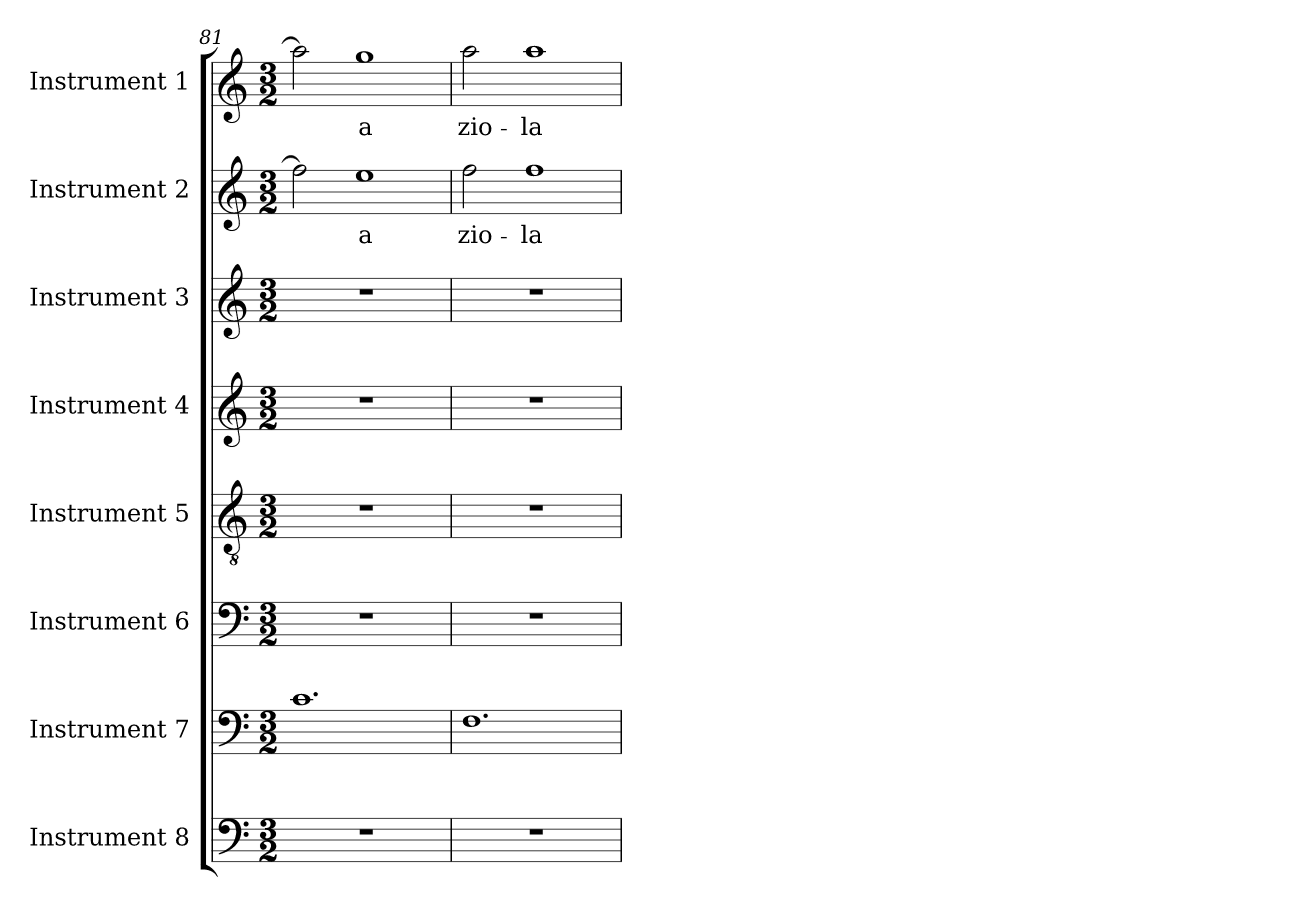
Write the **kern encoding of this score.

**kern	**kern	**kern	**kern	**kern	**kern	**kern	**text	**kern	**text
*part8	*part7	*part6	*part5	*part4	*part3	*part2	*part2	*part1	*part1
*staff8	*staff7	*staff6	*staff5	*staff4	*staff3	*staff2	*staff2	*staff1	*staff1
*I"Instrument 8	*I"Instrument 7	*I"Instrument 6	*I"Instrument 5	*I"Instrument 4	*I"Instrument 3	*I"Instrument 2	*	*I"Instrument 1	*
*clefF4	*clefF4	*clefF4	*clefGv2	*clefG2	*clefG2	*clefG2	*	*clefG2	*
*k[]	*k[]	*k[]	*k[]	*k[]	*k[]	*k[]	*	*k[]	*
*C:	*C:	*C:	*C:	*C:	*C:	*C:	*	*C:	*
*M3/2	*M3/2	*M3/2	*M3/2	*M3/2	*M3/2	*M3/2	*	*M3/2	*
=81	=81	=81	=81	=81	=81	=81	=81	=81	=81
!	!	!	!	!	!	!	!LO:LY:b:rj	!	!LO:LY:b:cj
1.r	1.c	1.r	1.r	1.r	1.r	2ff\]	.	2aa\]	.
!	!	!	!	!	!	!	!LO:LY:b:rj	!	!LO:LY:b:cj
.	.	.	.	.	.	1ee	a	1gg	a
=82	=82	=82	=82	=82	=82	=82	=82	=82	=82
!	!	!	!	!	!	!	!LO:LY:b:rj	!	!LO:LY:b:cj
1.r	1.F	1.r	1.r	1.r	1.r	2ff\	zio-	2aa\	zio-
!	!	!	!	!	!	!	!LO:LY:b:rj	!	!LO:LY:b:cj
.	.	.	.	.	.	1ff	-la	1aa	-la
=	=	=	=	=	=	=	=	=	=
*-	*-	*-	*-	*-	*-	*-	*-	*-	*-
